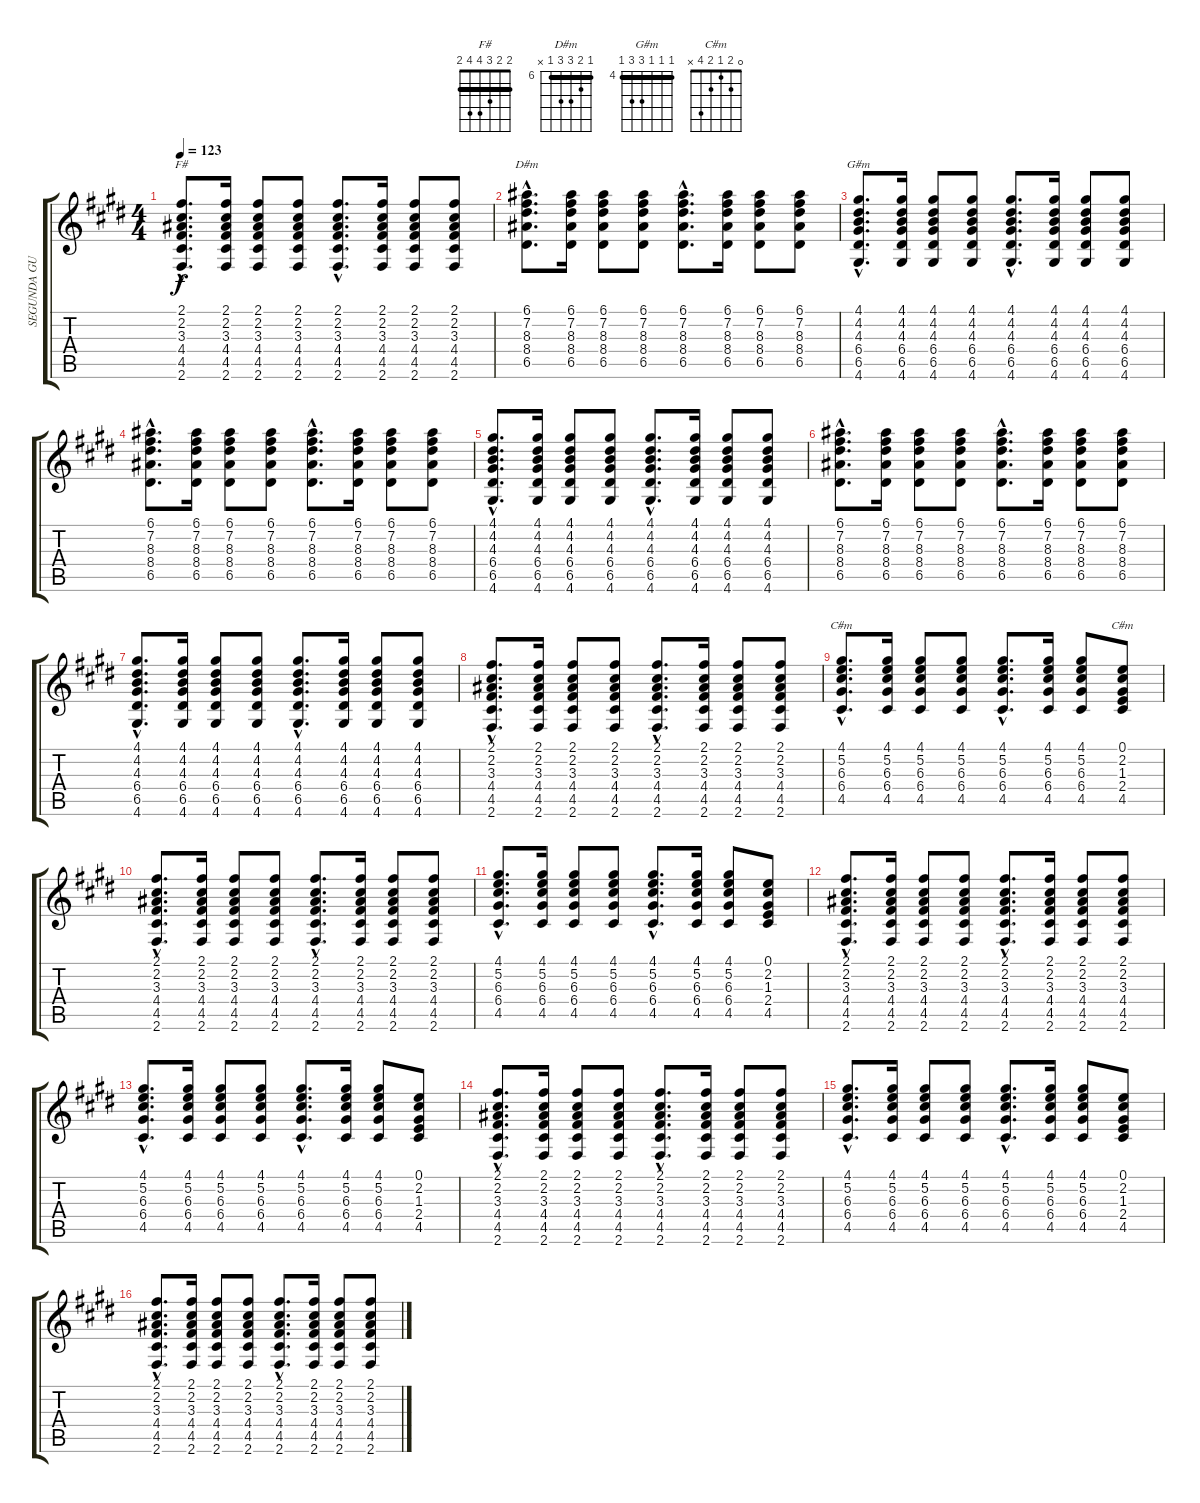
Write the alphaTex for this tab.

\track ("SEGUNDA GUITARRA" "SEGUNDA GU") {instrument acousticguitarnylon}
\staff {score tabs}
\tuning (E4 B3 G3 D3 A2 E2) {hide}
\chord ("F#" 2 2 3 4 4 2) {barre 2}
\chord ("D#m" 6 7 8 8 6 x) {firstfret 6 barre 6}
\chord ("G#m" 4 4 4 6 6 4) {firstfret 4 barre 4}
\chord ("C#m" 4 5 6 6 4 x) {firstfret 4 barre 4}
\chord ("C#m" 0 2 1 2 4 x)
\ts (4 4)
\tempo 123
\clef g2
\ks c#minor
(2.1{hac} 2.2{hac} 3.3{hac} 4.4{hac} 4.5{hac} 2.6{hac}).8{d ch "F#" dy f} (2.1 2.2 3.3 4.4 4.5 2.6).16 (2.1 2.2 3.3 4.4 4.5 2.6).8 (2.1 2.2 3.3 4.4 4.5 2.6).8 (2.1{hac} 2.2{hac} 3.3{hac} 4.4{hac} 4.5{hac} 2.6{hac}).8{d} (2.1 2.2 3.3 4.4 4.5 2.6).16 (2.1 2.2 3.3 4.4 4.5 2.6).8 (2.1 2.2 3.3 4.4 4.5 2.6).8 |
(6.1{hac} 7.2{hac} 8.3{hac} 8.4{hac} 6.5{hac}).8{d ch "D#m"} (6.1 7.2 8.3 8.4 6.5).16 (6.1 7.2 8.3 8.4 6.5).8 (6.1 7.2 8.3 8.4 6.5).8 (6.1{hac} 7.2{hac} 8.3{hac} 8.4{hac} 6.5{hac}).8{d} (6.1 7.2 8.3 8.4 6.5).16 (6.1 7.2 8.3 8.4 6.5).8 (6.1 7.2 8.3 8.4 6.5).8 |
(4.1{hac} 4.2{hac} 4.3{hac} 6.4{hac} 6.5{hac} 4.6{hac}).8{d ch "G#m"} (4.1 4.2 4.3 6.4 6.5 4.6).16 (4.1 4.2 4.3 6.4 6.5 4.6).8 (4.1 4.2 4.3 6.4 6.5 4.6).8 (4.1{hac} 4.2{hac} 4.3{hac} 6.4{hac} 6.5{hac} 4.6{hac}).8{d} (4.1 4.2 4.3 6.4 6.5 4.6).16 (4.1 4.2 4.3 6.4 6.5 4.6).8 (4.1 4.2 4.3 6.4 6.5 4.6).8 |
(6.1{hac} 7.2{hac} 8.3{hac} 8.4{hac} 6.5{hac}).8{d} (6.1 7.2 8.3 8.4 6.5).16 (6.1 7.2 8.3 8.4 6.5).8 (6.1 7.2 8.3 8.4 6.5).8 (6.1{hac} 7.2{hac} 8.3{hac} 8.4{hac} 6.5{hac}).8{d} (6.1 7.2 8.3 8.4 6.5).16 (6.1 7.2 8.3 8.4 6.5).8 (6.1 7.2 8.3 8.4 6.5).8 |
(4.1{hac} 4.2{hac} 4.3{hac} 6.4{hac} 6.5{hac} 4.6{hac}).8{d} (4.1 4.2 4.3 6.4 6.5 4.6).16 (4.1 4.2 4.3 6.4 6.5 4.6).8 (4.1 4.2 4.3 6.4 6.5 4.6).8 (4.1{hac} 4.2{hac} 4.3{hac} 6.4{hac} 6.5{hac} 4.6{hac}).8{d} (4.1 4.2 4.3 6.4 6.5 4.6).16 (4.1 4.2 4.3 6.4 6.5 4.6).8 (4.1 4.2 4.3 6.4 6.5 4.6).8 |
(6.1{hac} 7.2{hac} 8.3{hac} 8.4{hac} 6.5{hac}).8{d} (6.1 7.2 8.3 8.4 6.5).16 (6.1 7.2 8.3 8.4 6.5).8 (6.1 7.2 8.3 8.4 6.5).8 (6.1{hac} 7.2{hac} 8.3{hac} 8.4{hac} 6.5{hac}).8{d} (6.1 7.2 8.3 8.4 6.5).16 (6.1 7.2 8.3 8.4 6.5).8 (6.1 7.2 8.3 8.4 6.5).8 |
(4.1{hac} 4.2{hac} 4.3{hac} 6.4{hac} 6.5{hac} 4.6{hac}).8{d} (4.1 4.2 4.3 6.4 6.5 4.6).16 (4.1 4.2 4.3 6.4 6.5 4.6).8 (4.1 4.2 4.3 6.4 6.5 4.6).8 (4.1{hac} 4.2{hac} 4.3{hac} 6.4{hac} 6.5{hac} 4.6{hac}).8{d} (4.1 4.2 4.3 6.4 6.5 4.6).16 (4.1 4.2 4.3 6.4 6.5 4.6).8 (4.1 4.2 4.3 6.4 6.5 4.6).8 |
(2.1{hac} 2.2{hac} 3.3{hac} 4.4{hac} 4.5{hac} 2.6{hac}).8{d} (2.1 2.2 3.3 4.4 4.5 2.6).16 (2.1 2.2 3.3 4.4 4.5 2.6).8 (2.1 2.2 3.3 4.4 4.5 2.6).8 (2.1{hac} 2.2{hac} 3.3{hac} 4.4{hac} 4.5{hac} 2.6{hac}).8{d} (2.1 2.2 3.3 4.4 4.5 2.6).16 (2.1 2.2 3.3 4.4 4.5 2.6).8 (2.1 2.2 3.3 4.4 4.5 2.6).8 |
(4.1{hac} 5.2{hac} 6.3{hac} 6.4{hac} 4.5{hac}).8{d ch "C#m"} (4.1 5.2 6.3 6.4 4.5).16 (4.1 5.2 6.3 6.4 4.5).8 (4.1 5.2 6.3 6.4 4.5).8 (4.1{hac} 5.2{hac} 6.3{hac} 6.4{hac} 4.5{hac}).8{d} (4.1 5.2 6.3 6.4 4.5).16 (4.1 5.2 6.3 6.4 4.5).8 (0.1 2.2 1.3 2.4 4.5).8{ch "C#m"} |
(2.1{hac} 2.2{hac} 3.3{hac} 4.4{hac} 4.5{hac} 2.6{hac}).8{d} (2.1 2.2 3.3 4.4 4.5 2.6).16 (2.1 2.2 3.3 4.4 4.5 2.6).8 (2.1 2.2 3.3 4.4 4.5 2.6).8 (2.1{hac} 2.2{hac} 3.3{hac} 4.4{hac} 4.5{hac} 2.6{hac}).8{d} (2.1 2.2 3.3 4.4 4.5 2.6).16 (2.1 2.2 3.3 4.4 4.5 2.6).8 (2.1 2.2 3.3 4.4 4.5 2.6).8 |
(4.1{hac} 5.2{hac} 6.3{hac} 6.4{hac} 4.5{hac}).8{d} (4.1 5.2 6.3 6.4 4.5).16 (4.1 5.2 6.3 6.4 4.5).8 (4.1 5.2 6.3 6.4 4.5).8 (4.1{hac} 5.2{hac} 6.3{hac} 6.4{hac} 4.5{hac}).8{d} (4.1 5.2 6.3 6.4 4.5).16 (4.1 5.2 6.3 6.4 4.5).8 (0.1 2.2 1.3 2.4 4.5).8 |
(2.1{hac} 2.2{hac} 3.3{hac} 4.4{hac} 4.5{hac} 2.6{hac}).8{d} (2.1 2.2 3.3 4.4 4.5 2.6).16 (2.1 2.2 3.3 4.4 4.5 2.6).8 (2.1 2.2 3.3 4.4 4.5 2.6).8 (2.1{hac} 2.2{hac} 3.3{hac} 4.4{hac} 4.5{hac} 2.6{hac}).8{d} (2.1 2.2 3.3 4.4 4.5 2.6).16 (2.1 2.2 3.3 4.4 4.5 2.6).8 (2.1 2.2 3.3 4.4 4.5 2.6).8 |
(4.1{hac} 5.2{hac} 6.3{hac} 6.4{hac} 4.5{hac}).8{d} (4.1 5.2 6.3 6.4 4.5).16 (4.1 5.2 6.3 6.4 4.5).8 (4.1 5.2 6.3 6.4 4.5).8 (4.1{hac} 5.2{hac} 6.3{hac} 6.4{hac} 4.5{hac}).8{d} (4.1 5.2 6.3 6.4 4.5).16 (4.1 5.2 6.3 6.4 4.5).8 (0.1 2.2 1.3 2.4 4.5).8 |
(2.1{hac} 2.2{hac} 3.3{hac} 4.4{hac} 4.5{hac} 2.6{hac}).8{d} (2.1 2.2 3.3 4.4 4.5 2.6).16 (2.1 2.2 3.3 4.4 4.5 2.6).8 (2.1 2.2 3.3 4.4 4.5 2.6).8 (2.1{hac} 2.2{hac} 3.3{hac} 4.4{hac} 4.5{hac} 2.6{hac}).8{d} (2.1 2.2 3.3 4.4 4.5 2.6).16 (2.1 2.2 3.3 4.4 4.5 2.6).8 (2.1 2.2 3.3 4.4 4.5 2.6).8 |
(4.1{hac} 5.2{hac} 6.3{hac} 6.4{hac} 4.5{hac}).8{d} (4.1 5.2 6.3 6.4 4.5).16 (4.1 5.2 6.3 6.4 4.5).8 (4.1 5.2 6.3 6.4 4.5).8 (4.1{hac} 5.2{hac} 6.3{hac} 6.4{hac} 4.5{hac}).8{d} (4.1 5.2 6.3 6.4 4.5).16 (4.1 5.2 6.3 6.4 4.5).8 (0.1 2.2 1.3 2.4 4.5).8 |
(2.1{hac} 2.2{hac} 3.3{hac} 4.4{hac} 4.5{hac} 2.6{hac}).8{d} (2.1 2.2 3.3 4.4 4.5 2.6).16 (2.1 2.2 3.3 4.4 4.5 2.6).8 (2.1 2.2 3.3 4.4 4.5 2.6).8 (2.1{hac} 2.2{hac} 3.3{hac} 4.4{hac} 4.5{hac} 2.6{hac}).8{d} (2.1 2.2 3.3 4.4 4.5 2.6).16 (2.1 2.2 3.3 4.4 4.5 2.6).8 (2.1 2.2 3.3 4.4 4.5 2.6).8
